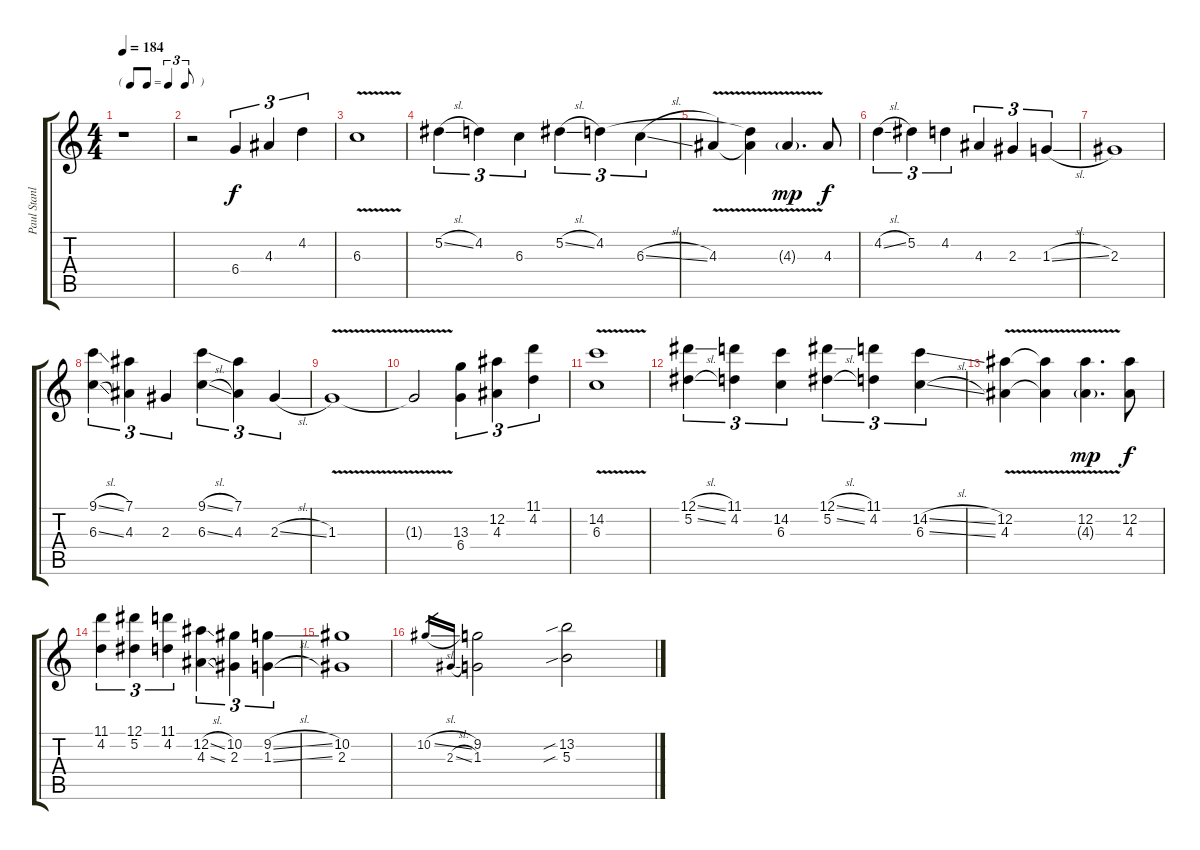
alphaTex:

\track ("Paul Stanley" "Paul Stanl") {instrument distortionguitar}
\staff {score tabs}
\tuning (Eb4 Bb3 Gb3 Db3 Ab2 Eb2) {hide}
\ts (4 4)
\tf triplet8th
\tempo 184
\clef g2
\ks c
r.1{dy ff} |
r.2 6.4.4{tu (3 2) dy f} 4.3.4{tu (3 2)} 4.2.4{tu (3 2)} |
6.3{v}.1 |
5.2{sl}.4{tu (3 2)} 4.2.4{tu (3 2)} 6.3.4{tu (3 2)} 5.2{sl}.4{tu (3 2)} 4.2.4{tu (3 2)} 6.3{sl}.4{tu (3 2)} |
4.3{v}.4 (4.2{t} 4.3{t}).4 4.3{v g}.4{d dy mp} 4.3.8{dy f} |
4.2{sl}.4{tu (3 2)} 5.2.4{tu (3 2)} 4.2.4{tu (3 2)} 4.3.4{tu (3 2)} 2.3.4{tu (3 2)} 1.3{sl}.4{tu (3 2)} |
2.3.1 |
(9.1{sl} 6.3{sl}).4{tu (3 2)} (7.1 4.3).4{tu (3 2)} 2.3.4{tu (3 2)} (9.1{sl} 6.3{sl}).4{tu (3 2)} (7.1 4.3).4{tu (3 2)} 2.3{sl}.4{tu (3 2)} |
1.3{v}.1 |
1.3{t}.2 (13.3 6.4).4{tu (3 2)} (12.2 4.3).4{tu (3 2)} (11.1 4.2).4{tu (3 2)} |
(14.2{v} 6.3).1 |
(12.1{sl} 5.2{sl}).4{tu (3 2)} (11.1 4.2).4{tu (3 2)} (14.2 6.3).4{tu (3 2)} (12.1{sl} 5.2{sl}).4{tu (3 2)} (11.1 4.2).4{tu (3 2)} (14.2{sl} 6.3{sl}).4{tu (3 2)} |
(12.2 4.3{v}).4 (12.2{t} 4.3{t}).4 (12.2 4.3{v g}).4{d dy mp} (12.2 4.3).8{dy f} |
(11.1 4.2).4{tu (3 2)} (12.1 5.2).4{tu (3 2)} (11.1 4.2).4{tu (3 2)} (12.2{sl} 4.3{sl}).4{tu (3 2)} (10.2 2.3).4{tu (3 2)} (9.2{sl} 1.3{sl}).4{tu (3 2)} |
(10.2 2.3).1 |
10.2{sl}.16{gr} 2.3{sl}.16{gr} (9.2 1.3).2 (13.2{sib} 5.3{sib}).2
